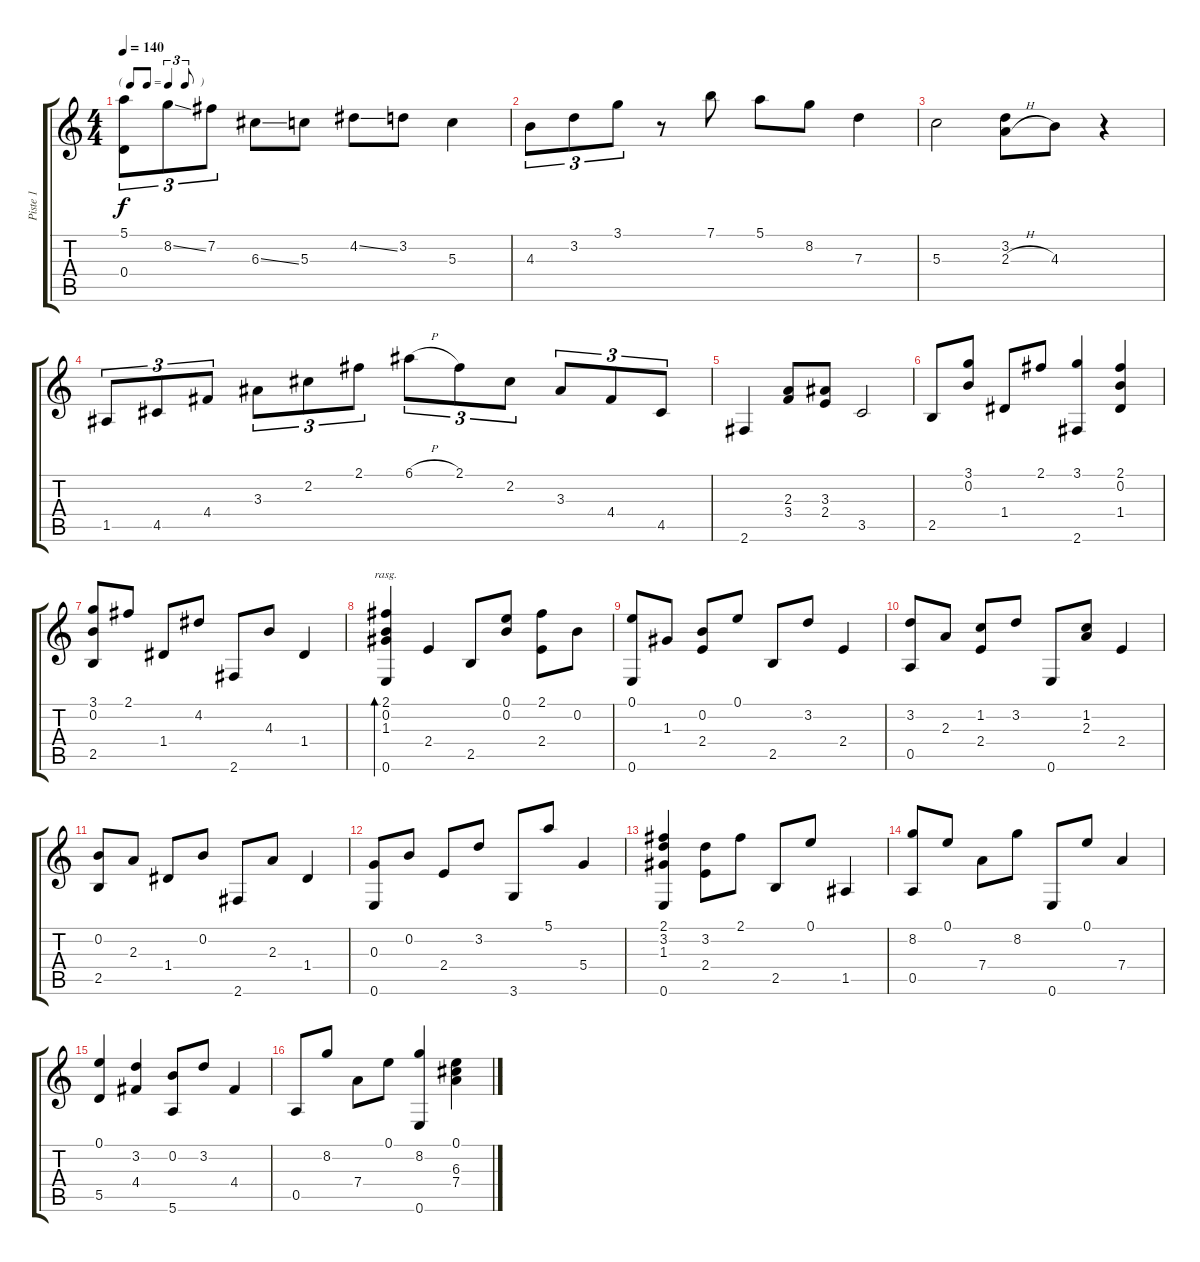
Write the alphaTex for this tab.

\track ("Piste 1" "Piste 1") {instrument acousticguitarnylon}
\staff {score tabs}
\tuning (E4 B3 G3 D3 A2 E2) {hide}
\ts (4 4)
\tf triplet8th
\tempo 140
\clef g2
\ks c
(5.1 0.4).8{tu (3 2) dy f} 8.2{ss}.8{tu (3 2)} 7.2.8{tu (3 2)} 6.3{ss}.8 5.3.8 4.2{ss}.8 3.2.8 5.3.4 |
4.3.8{tu (3 2)} 3.2.8{tu (3 2)} 3.1.8{tu (3 2)} r.8 7.1.8 5.1.8 8.2.8 7.3.4 |
5.3.2 (3.2 2.3{h}).8 4.3.8 r.4 |
1.5.8{tu (3 2)} 4.5.8{tu (3 2)} 4.4.8{tu (3 2)} 3.3.8{tu (3 2)} 2.2.8{tu (3 2)} 2.1.8{tu (3 2)} 6.1{h}.8{tu (3 2)} 2.1.8{tu (3 2)} 2.2.8{tu (3 2)} 3.3.8{tu (3 2)} 4.4.8{tu (3 2)} 4.5.8{tu (3 2)} |
2.6.4 (2.3 3.4).8 (3.3 2.4).8 3.5.2 |
2.5.8 (3.1 0.2).8 1.4.8 2.1.8 (3.1 2.6).4 (2.1 0.2 1.4).4 |
(3.1 0.2 2.5).8 2.1.8 1.4.8 4.2.8 2.6.8 4.3.8 1.4.4 |
(2.1 0.2 1.3 0.6).4{bd 480 rasg ii} 2.4.4 2.5.8 (0.1 0.2).8 (2.1 2.4).8 0.2.8 |
(0.1 0.6).8 1.3.8 (0.2 2.4).8 0.1.8 2.5.8 3.2.8 2.4.4 |
(3.2 0.5).8 2.3.8 (1.2 2.4).8 3.2.8 0.6.8 (1.2 2.3).8 2.4.4 |
(0.2 2.5).8 2.3.8 1.4.8 0.2.8 2.6.8 2.3.8 1.4.4 |
(0.3 0.6).8 0.2.8 2.4.8 3.2.8 3.6.8 5.1.8 5.4.4 |
(2.1 3.2 1.3 0.6).4 (3.2 2.4).8 2.1.8 2.5.8 0.1.8 1.5.4 |
(8.2 0.5).8 0.1.8 7.4.8 8.2.8 0.6.8 0.1.8 7.4.4 |
(0.1 5.5).4 (3.2 4.4).4 (0.2 5.6).8 3.2.8 4.4.4 |
0.5.8 8.2.8 7.4.8 0.1.8 (8.2 0.6).4 (0.1 6.3 7.4).4
